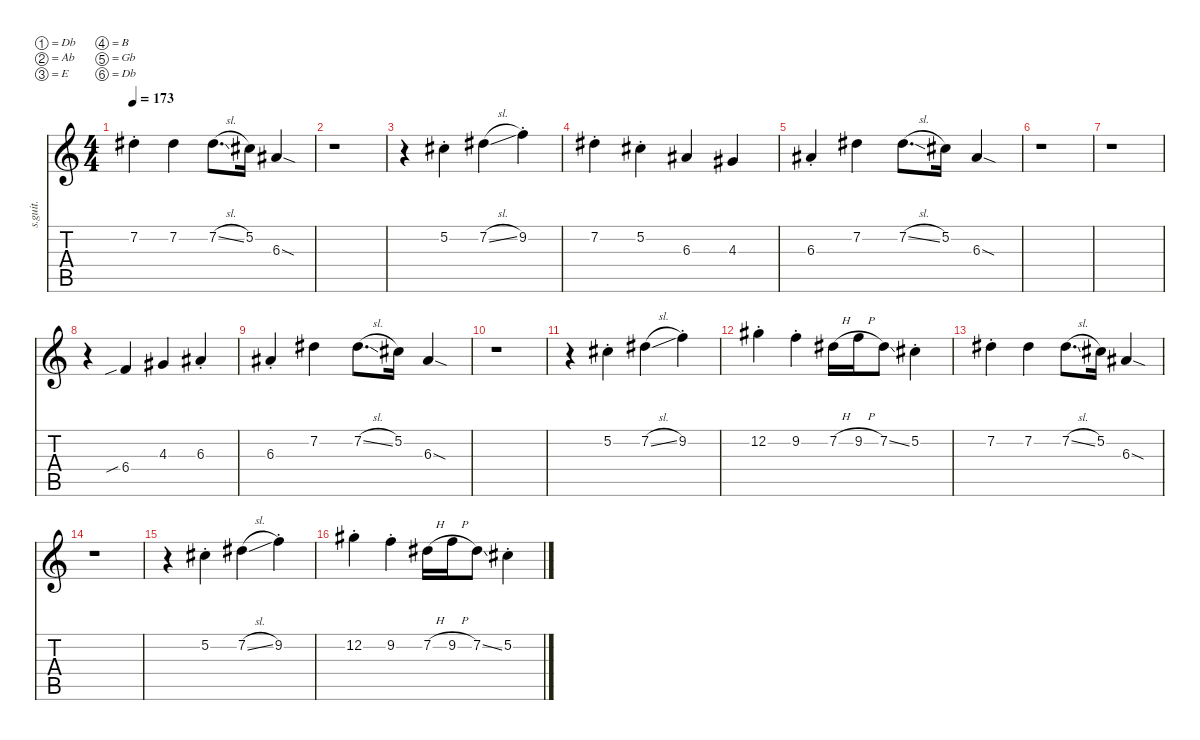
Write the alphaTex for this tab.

\defaultSystemsLayout 4
\hideDynamics
\bracketExtendMode nobrackets
\track ("IV (Outro Overdriven)" "s.guit.") {instrument overdrivenguitar}
\staff {score tabs}
\tuning (Db4 Ab3 E3 B2 Gb2 Db2)
\ts (4 4)
\tempo 173
\clef g2
\ks c
7.2{st acc #}.4{lyrics (0 "") lyrics (1 "") lyrics (2 "") lyrics (3 "") lyrics (4 "") dy mf} 7.2{acc #}.4{lyrics (0 "") lyrics (1 "") lyrics (2 "") lyrics (3 "") lyrics (4 "")} 7.2{sl acc #}.8{d lyrics (0 "") lyrics (1 "") lyrics (2 "") lyrics (3 "") lyrics (4 "")} 5.2{acc #}.16{lyrics (0 "") lyrics (1 "") lyrics (2 "") lyrics (3 "") lyrics (4 "")} 6.3{sod acc #}.4{lyrics (0 "") lyrics (1 "") lyrics (2 "") lyrics (3 "") lyrics (4 "")} |
r.1 |
r.4 5.2{st acc #}.4{lyrics (0 "") lyrics (1 "") lyrics (2 "") lyrics (3 "") lyrics (4 "")} 7.2{sl acc #}.4{lyrics (0 "") lyrics (1 "") lyrics (2 "") lyrics (3 "") lyrics (4 "")} 9.2{st}.4{lyrics (0 "") lyrics (1 "") lyrics (2 "") lyrics (3 "") lyrics (4 "")} |
7.2{st acc #}.4{lyrics (0 "") lyrics (1 "") lyrics (2 "") lyrics (3 "") lyrics (4 "")} 5.2{st acc #}.4{lyrics (0 "") lyrics (1 "") lyrics (2 "") lyrics (3 "") lyrics (4 "")} 6.3{acc #}.4{lyrics (0 "") lyrics (1 "") lyrics (2 "") lyrics (3 "") lyrics (4 "")} 4.3{acc #}.4{lyrics (0 "") lyrics (1 "") lyrics (2 "") lyrics (3 "") lyrics (4 "")} |
6.3{st acc #}.4{lyrics (0 "") lyrics (1 "") lyrics (2 "") lyrics (3 "") lyrics (4 "")} 7.2{acc #}.4{lyrics (0 "") lyrics (1 "") lyrics (2 "") lyrics (3 "") lyrics (4 "")} 7.2{sl acc #}.8{d lyrics (0 "") lyrics (1 "") lyrics (2 "") lyrics (3 "") lyrics (4 "")} 5.2{acc #}.16{lyrics (0 "") lyrics (1 "") lyrics (2 "") lyrics (3 "") lyrics (4 "")} 6.3{sod acc #}.4{lyrics (0 "") lyrics (1 "") lyrics (2 "") lyrics (3 "") lyrics (4 "")} |
r.1 |
r.1 |
r.4 6.4{sib}.4{lyrics (0 "") lyrics (1 "") lyrics (2 "") lyrics (3 "") lyrics (4 "")} 4.3{acc #}.4{lyrics (0 "") lyrics (1 "") lyrics (2 "") lyrics (3 "") lyrics (4 "")} 6.3{st acc #}.4{lyrics (0 "") lyrics (1 "") lyrics (2 "") lyrics (3 "") lyrics (4 "")} |
6.3{st acc #}.4{lyrics (0 "") lyrics (1 "") lyrics (2 "") lyrics (3 "") lyrics (4 "")} 7.2{acc #}.4{lyrics (0 "") lyrics (1 "") lyrics (2 "") lyrics (3 "") lyrics (4 "")} 7.2{sl acc #}.8{d lyrics (0 "") lyrics (1 "") lyrics (2 "") lyrics (3 "") lyrics (4 "")} 5.2{acc #}.16{lyrics (0 "") lyrics (1 "") lyrics (2 "") lyrics (3 "") lyrics (4 "")} 6.3{sod acc #}.4{lyrics (0 "") lyrics (1 "") lyrics (2 "") lyrics (3 "") lyrics (4 "")} |
r.1 |
r.4 5.2{st acc #}.4{lyrics (0 "") lyrics (1 "") lyrics (2 "") lyrics (3 "") lyrics (4 "")} 7.2{sl acc #}.4{lyrics (0 "") lyrics (1 "") lyrics (2 "") lyrics (3 "") lyrics (4 "")} 9.2{st}.4{lyrics (0 "") lyrics (1 "") lyrics (2 "") lyrics (3 "") lyrics (4 "")} |
12.2{st acc #}.4{lyrics (0 "") lyrics (1 "") lyrics (2 "") lyrics (3 "") lyrics (4 "")} 9.2{st}.4{lyrics (0 "") lyrics (1 "") lyrics (2 "") lyrics (3 "") lyrics (4 "")} 7.2{h acc #}.16{lyrics (0 "") lyrics (1 "") lyrics (2 "") lyrics (3 "") lyrics (4 "")} 9.2{h}.16{lyrics (0 "") lyrics (1 "") lyrics (2 "") lyrics (3 "") lyrics (4 "")} 7.2{ss acc #}.8{lyrics (0 "") lyrics (1 "") lyrics (2 "") lyrics (3 "") lyrics (4 "")} 5.2{st acc #}.4{lyrics (0 "") lyrics (1 "") lyrics (2 "") lyrics (3 "") lyrics (4 "")} |
7.2{st acc #}.4{lyrics (0 "") lyrics (1 "") lyrics (2 "") lyrics (3 "") lyrics (4 "")} 7.2{acc #}.4{lyrics (0 "") lyrics (1 "") lyrics (2 "") lyrics (3 "") lyrics (4 "")} 7.2{sl acc #}.8{d lyrics (0 "") lyrics (1 "") lyrics (2 "") lyrics (3 "") lyrics (4 "")} 5.2{acc #}.16{lyrics (0 "") lyrics (1 "") lyrics (2 "") lyrics (3 "") lyrics (4 "")} 6.3{sod acc #}.4{lyrics (0 "") lyrics (1 "") lyrics (2 "") lyrics (3 "") lyrics (4 "")} |
r.1 |
r.4 5.2{st acc #}.4{lyrics (0 "") lyrics (1 "") lyrics (2 "") lyrics (3 "") lyrics (4 "")} 7.2{sl acc #}.4{lyrics (0 "") lyrics (1 "") lyrics (2 "") lyrics (3 "") lyrics (4 "")} 9.2{st}.4{lyrics (0 "") lyrics (1 "") lyrics (2 "") lyrics (3 "") lyrics (4 "")} |
12.2{st acc #}.4{lyrics (0 "") lyrics (1 "") lyrics (2 "") lyrics (3 "") lyrics (4 "")} 9.2{st}.4{lyrics (0 "") lyrics (1 "") lyrics (2 "") lyrics (3 "") lyrics (4 "")} 7.2{h acc #}.16{lyrics (0 "") lyrics (1 "") lyrics (2 "") lyrics (3 "") lyrics (4 "")} 9.2{h}.16{lyrics (0 "") lyrics (1 "") lyrics (2 "") lyrics (3 "") lyrics (4 "")} 7.2{ss acc #}.8{lyrics (0 "") lyrics (1 "") lyrics (2 "") lyrics (3 "") lyrics (4 "")} 5.2{st acc #}.4{lyrics (0 "") lyrics (1 "") lyrics (2 "") lyrics (3 "") lyrics (4 "")}
